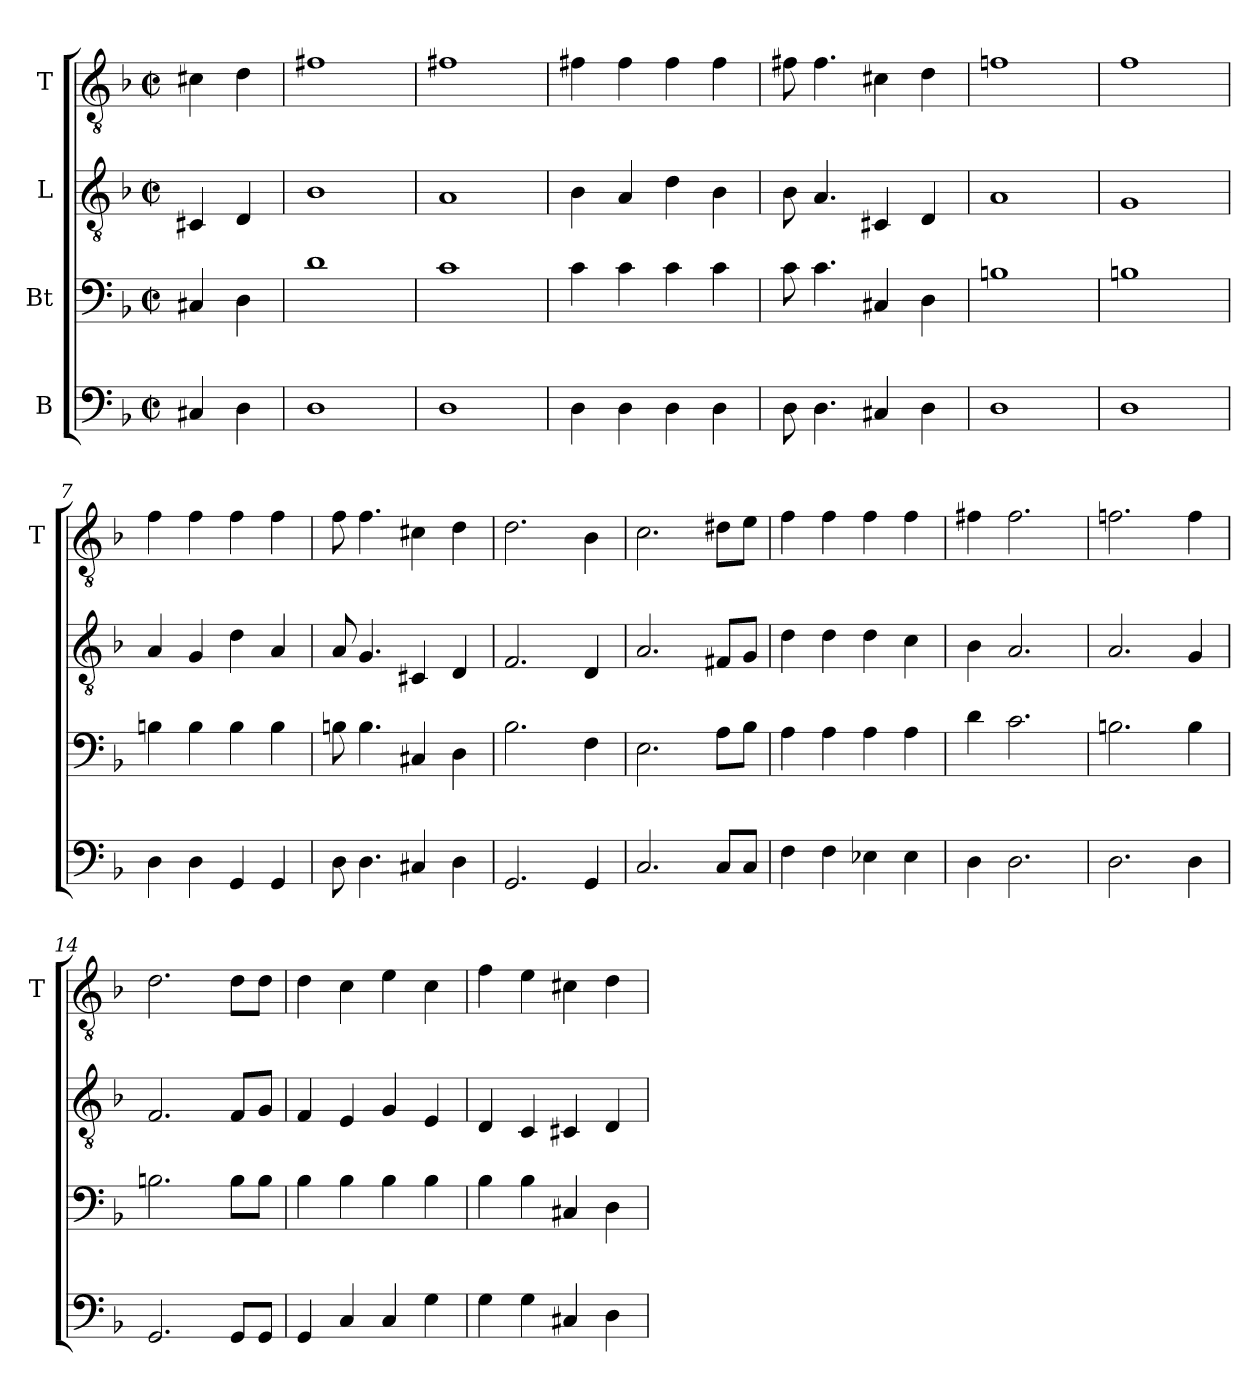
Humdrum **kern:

**kern	**kern	**kern	**kern
*part4	*part3	*part2	*part1
*staff4	*staff3	*staff2	*staff1
*I"B	*I"Bt	*I"L	*I"T
*	*	*	*I'T
*clefF4	*clefF4	*clefGv2	*clefGv2
*k[b-]	*k[b-]	*k[b-]	*k[b-]
*F:	*F:	*F:	*F:
*M2/2	*M2/2	*M2/2	*M2/2
*met(c|)	*met(c|)	*met(c|)	*met(c|)
=	=	=	=
4C#X	4C#X	4C#X	4c#X
4D	4D	4D	4d
=1	=1	=1	=1
1D	1d	1B-	1f#X
=2	=2	=2	=2
1D	1c	1A	1f#X
=3	=3	=3	=3
4D	4c	4B-	4f#X
4D	4c	4A	4f#
4D	4c	4d	4f#
4D	4c	4B-	4f#
=4	=4	=4	=4
8D	8c	8B-	8f#X
4.D	4.c	4.A	4.f#
4C#X	4C#X	4C#X	4c#X
4D	4D	4D	4d
=5	=5	=5	=5
1D	1Bn	1A	1fn
=6	=6	=6	=6
1D	1Bn	1G	1f
=7	=7	=7	=7
4D	4Bn	4A	4f
4D	4B	4G	4f
4GG	4B	4d	4f
4GG	4B	4A	4f
=8	=8	=8	=8
8D	8Bn	8A	8f
4.D	4.B	4.G	4.f
4C#X	4C#X	4C#X	4c#X
4D	4D	4D	4d
=9	=9	=9	=9
2.GG	2.B-	2.F	2.d
4GG	4F	4D	4B-
=10	=10	=10	=10
2.C	2.E	2.A	2.c
8CL	8AL	8F#XL	8d#XL
8CJ	8B-J	8GJ	8eJ
=11	=11	=11	=11
4F	4A	4d	4f
4F	4A	4d	4f
4E-X	4A	4d	4f
4E-	4A	4c	4f
=12	=12	=12	=12
4D	4d	4B-	4f#X
2.D	2.c	2.A	2.f#
=13	=13	=13	=13
2.D	2.Bn	2.A	2.fn
4D	4B	4G	4f
=14	=14	=14	=14
2.GG	2.Bn	2.F	2.d
8GGL	8BL	8FL	8dL
8GGJ	8BJ	8GJ	8dJ
=15	=15	=15	=15
4GG	4B-	4F	4d
4C	4B-	4E	4c
4C	4B-	4G	4e
4G	4B-	4E	4c
=16	=16	=16	=16
4G	4B-	4D	4f
4G	4B-	4C	4e
4C#X	4C#X	4C#X	4c#X
4D	4D	4D	4d
=	=	=	=
*-	*-	*-	*-
